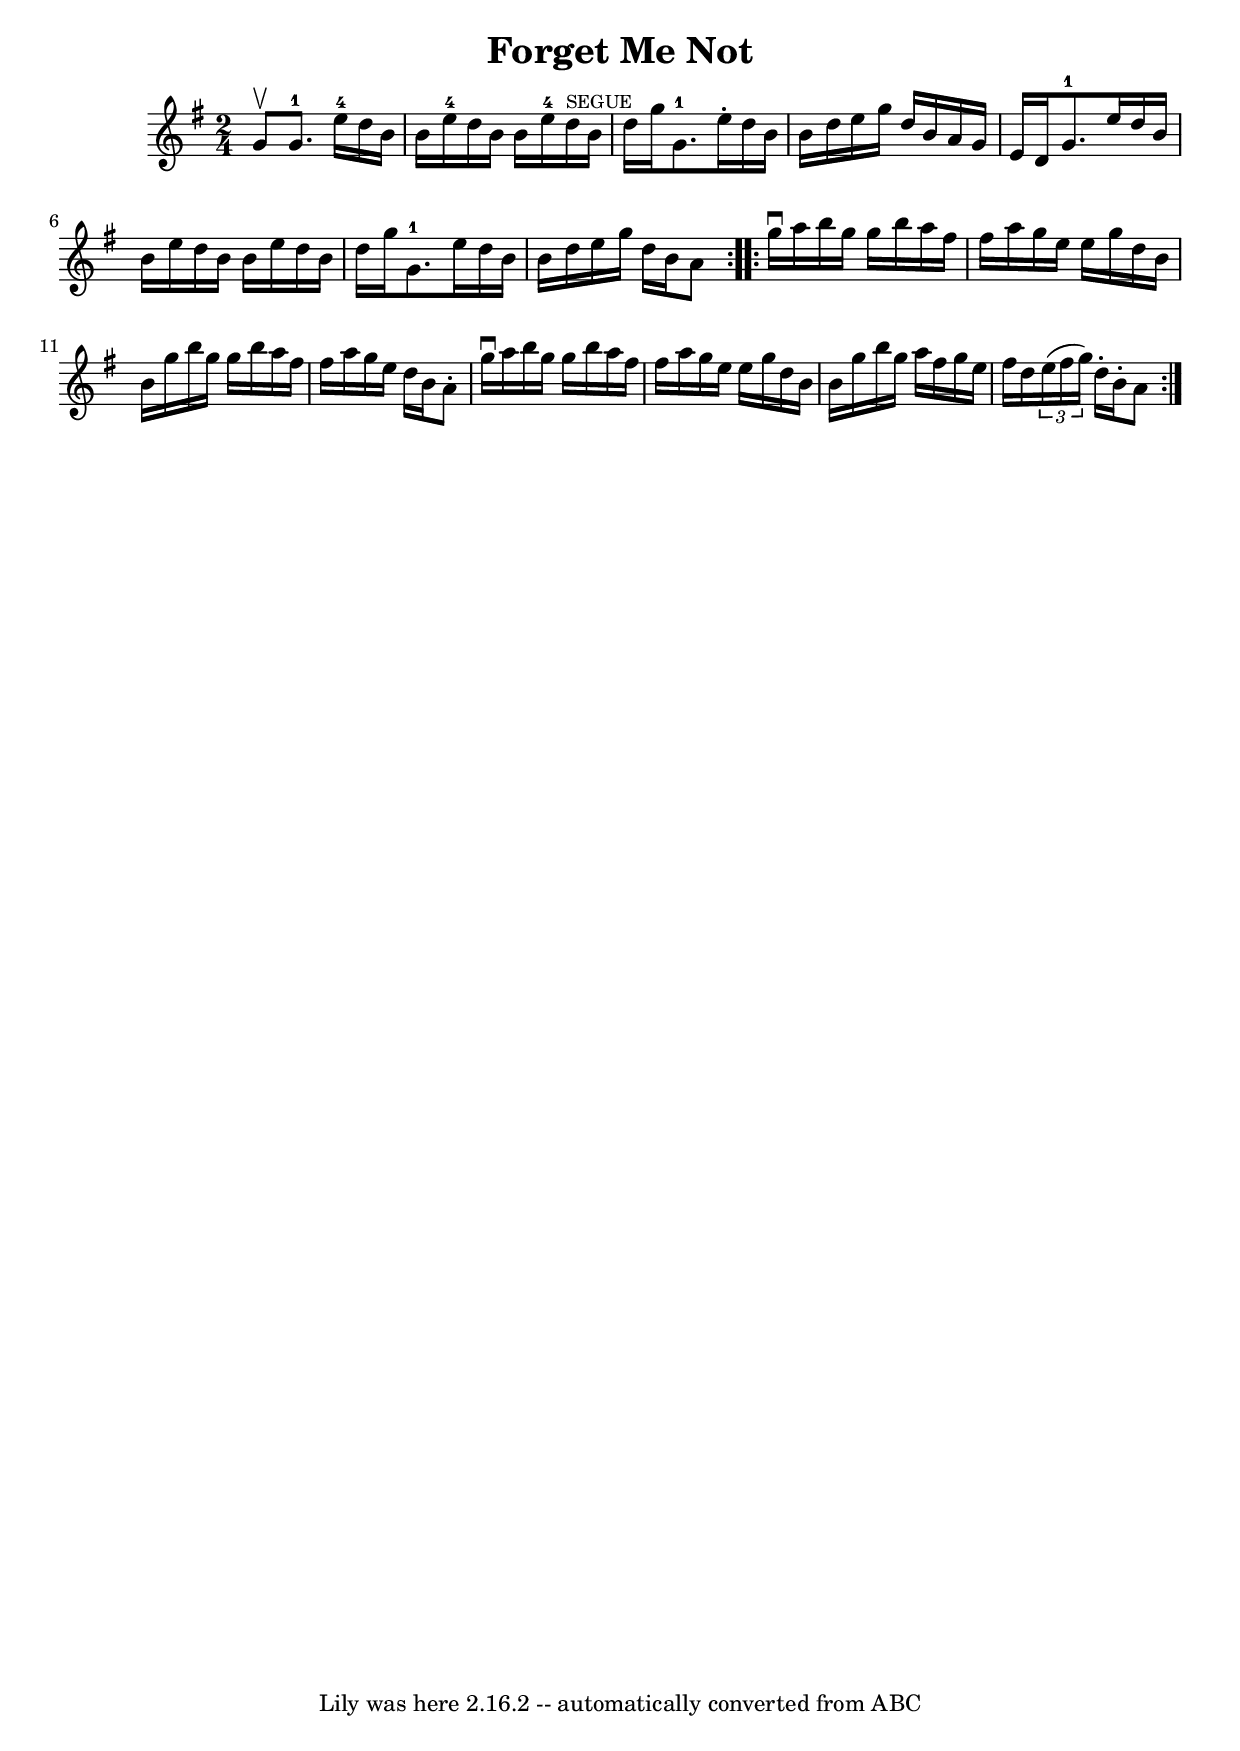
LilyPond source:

\version "2.16.2"
\include "Mammoth.ily"
\header {
  %% book = "Ryan's Mammoth Collection"
 crossRefNumber = "1"
 footnotes = "\\\\378"
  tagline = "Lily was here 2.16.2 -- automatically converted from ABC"
  title = "Forget Me Not"

}
voicedefault =  {



  \repeat volta 2 {

    \time 2/4 
    \key g \major g'8^\upbow  |
 g'8.-1 e''16-4 d''16 b'16 b'16 e''16-4    |
 d''16 b'16 b'16 e''16-4 d''16^\segue b'16 d''16 g''16    |
 g'8.-1 e''16-. d''16 b'16 b'16 d''16     |
 e''16 g''16 d''16 b'16 a'16 g'16 e'16 d'16     |
 g'8.-1 e''16 d''16 b'16 b'16 e''16     |
 d''16 b'16 b'16 e''16 d''16 b'16 d''16 g''16     |
 g'8.-1 e''16 d''16 b'16 b'16 d''16     |
 e''16 g''16 d''16 b'16 a'8  
  }   
  
  \repeat volta 2 { g''16^\downbow a''16   |
 b''16 g''16 g''16 b''16 a''16 fs''16 fs''16 a''16     |
 g''16 e''16 e''16 g''16 d''16 b'16 b'16 g''16     |
 b''16 g''16 g''16 b''16 a''16 fs''16 fs''16 a''16     |
 g''16 e''16 d''16 b'16 a'8-. g''16^\downbow a''16     |
 b''16 g''16 g''16 b''16 a''16 fs''16 fs''16 a''16      |
 g''16 e''16 e''16 g''16 d''16 b'16 b'16 g''16    |
 b''16 g''16 a''16 fs''16 g''16 e''16 fs''16 d''16     |
    \times 2/3 { e''16 (fs''16 g''16) 
	       } d''16-.  
 b'16-. a'8  
  }   

}

\score{
  <<

    \context Staff="default"
    {
      \voicedefault 
      
    }

  >>
  \layout {
    
  }
  \midi {
  }

}
